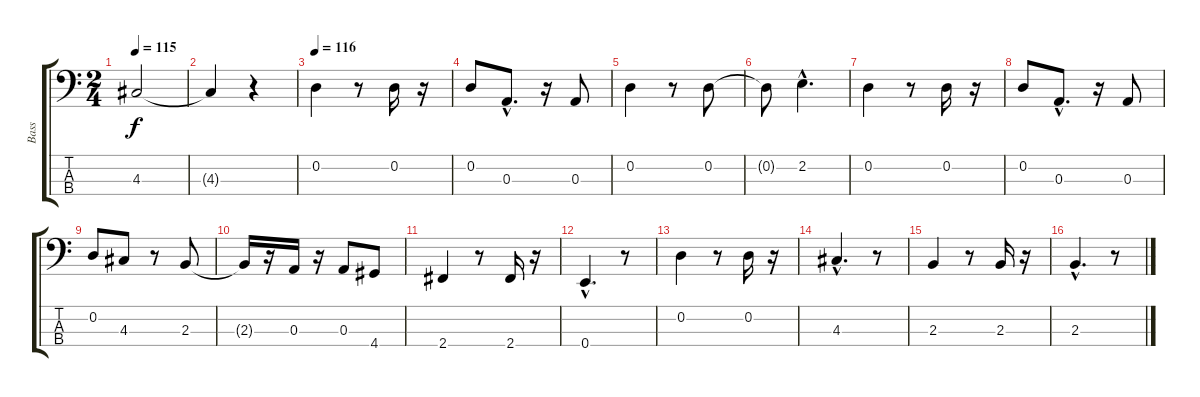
\track ("Bass" "Bass") {instrument electricbassfinger}
\staff {score tabs}
\tuning (G2 D2 A1 E1) {hide}
\ts (2 4)
\tempo 115
\clef f4
\ks c
4.3.2{dy f} |
4.3{t}.4 r.4 |
\tempo 116
0.2.4 r.8 0.2.16 r.16 |
0.2.8 0.3{hac}.8{d} r.16 0.3.8 |
0.2.4 r.8 0.2.8 |
0.2{t}.8 2.2{hac}.4{d} |
0.2.4 r.8 0.2.16 r.16 |
0.2.8 0.3{hac}.8{d} r.16 0.3.8 |
0.2.8 4.3.8 r.8 2.3.8 |
2.3{t}.16 r.16 0.3.16 r.16 0.3.8 4.4.8 |
2.4.4 r.8 2.4.16 r.16 |
0.4{hac}.4{d} r.8 |
0.2.4 r.8 0.2.16 r.16 |
4.3{hac}.4{d} r.8 |
2.3.4 r.8 2.3.16 r.16 |
2.3{hac}.4{d} r.8
